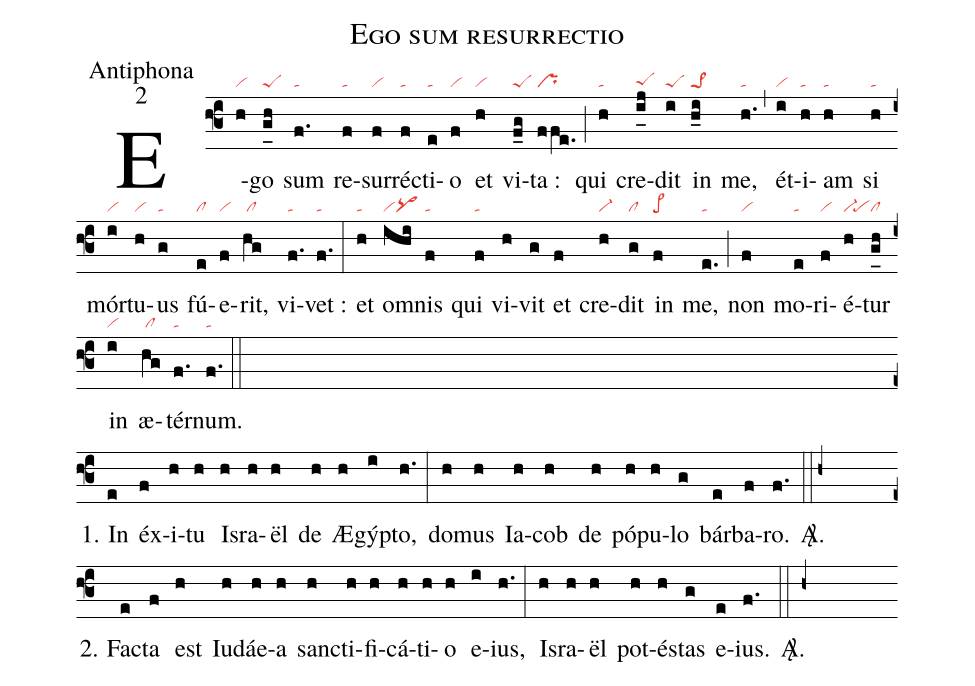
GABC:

name:Ego sum resurrectio;
office-part:Antiphona;
mode:2;
nabc-lines:1;
%%
(f3) E(h|vi)go(g_[uh:l]h|peS) sum(f.|ta) re(f|ta)sur(f|vi)ré(f|ta)cti(e|ta)o(f|vi) et(h|vi) vi(f_g|peS)ta :(ffe.|pr) (;)
qui(h|ta) cre(i_[uh:l]j|peShg)dit(i|peS) in(h_i|pe>1) me,(h.|ta) (,)
ét(i|vi)i(h|ta)am(h|ta) si(h|ta) mór(i|vi)tu(h|vi)us(g|ta) fú(e|cl)e(f|vi)rit,(hg|/cl) vi(f.|ta)vet :(f.|ta) (:)
et(h|ta) o(ihi|vipq>)mnis(f|ta) qui(f|ta) vi(h)vit(g) et(f) cre(h|vi-)dit(g|cl) in(f|pe>) me,(e.|ta) (;)
non(f|vi) mo(e|ta)ri(f|vi)é(h|vi-`pe)tur(g_[uh:l]h|cl) in(i|vi) æ(hg|/cl)tér(f.|ta)num.(f.|ta) (::Z)

1. In(e) éx(f)i(h)tu(h) Is(h)ra(h)ël(h) de(h) Æ(h)gýp(i)to,(h.) (:) do(h)mus(h) Ia(h)cob(h) de(h) pó(h)pu(h)lo(g) bár(e)ba(f)ro.(f.) <sp>A/</sp>.(::h+Z)

2. Fac(e)ta(f) est(h) Iu(h)dáe(h)a(h) sanc(h)ti(h)fi(h)cá(h)ti(h)o(h) e(i)ius,(h.) (:) Is(h)ra(h)ël(h) pot(h)és(h)tas(g) e(e)ius.(f.) <sp>A/</sp>.(::h+Z)
